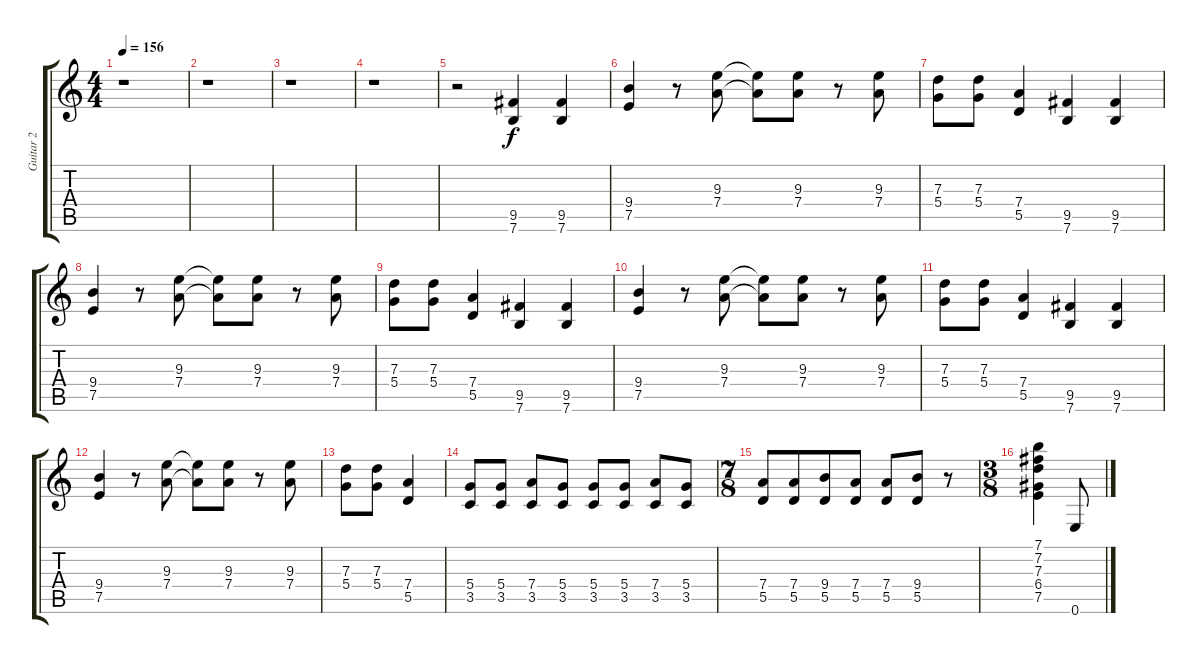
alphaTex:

\track ("Guitar 2" "Guitar 2") {instrument overdrivenguitar}
\staff {score tabs}
\tuning (E4 B3 G3 D3 A2 E2) {hide}
\ts (4 4)
\tempo 156
\clef g2
\ks c
r.1{dy f} |
r.1 |
r.1 |
r.1 |
r.2 (9.5 7.6).4 (9.5 7.6).4 |
(9.4 7.5).4 r.8 (9.3 7.4).8 (9.3{t} 7.4{t}).8 (9.3 7.4).8 r.8 (9.3 7.4).8 |
(7.3 5.4).8 (7.3 5.4).8 (7.4 5.5).4 (9.5 7.6).4 (9.5 7.6).4 |
(9.4 7.5).4 r.8 (9.3 7.4).8 (9.3{t} 7.4{t}).8 (9.3 7.4).8 r.8 (9.3 7.4).8 |
(7.3 5.4).8 (7.3 5.4).8 (7.4 5.5).4 (9.5 7.6).4 (9.5 7.6).4 |
(9.4 7.5).4 r.8 (9.3 7.4).8 (9.3{t} 7.4{t}).8 (9.3 7.4).8 r.8 (9.3 7.4).8 |
(7.3 5.4).8 (7.3 5.4).8 (7.4 5.5).4 (9.5 7.6).4 (9.5 7.6).4 |
(9.4 7.5).4 r.8 (9.3 7.4).8 (9.3{t} 7.4{t}).8 (9.3 7.4).8 r.8 (9.3 7.4).8 |
(7.3 5.4).8 (7.3 5.4).8 (7.4 5.5).4 |
(5.4 3.5).8 (5.4 3.5).8 (7.4 3.5).8 (5.4 3.5).8 (5.4 3.5).8 (5.4 3.5).8 (7.4 3.5).8 (5.4 3.5).8 |
\ts (7 8)
(7.4 5.5).8 (7.4 5.5).8 (9.4 5.5).8 (7.4 5.5).8 (7.4 5.5).8 (9.4 5.5).8 r.8 |
\ts (3 8)
(7.1 7.2 7.3 6.4 7.5).4 0.6.8
